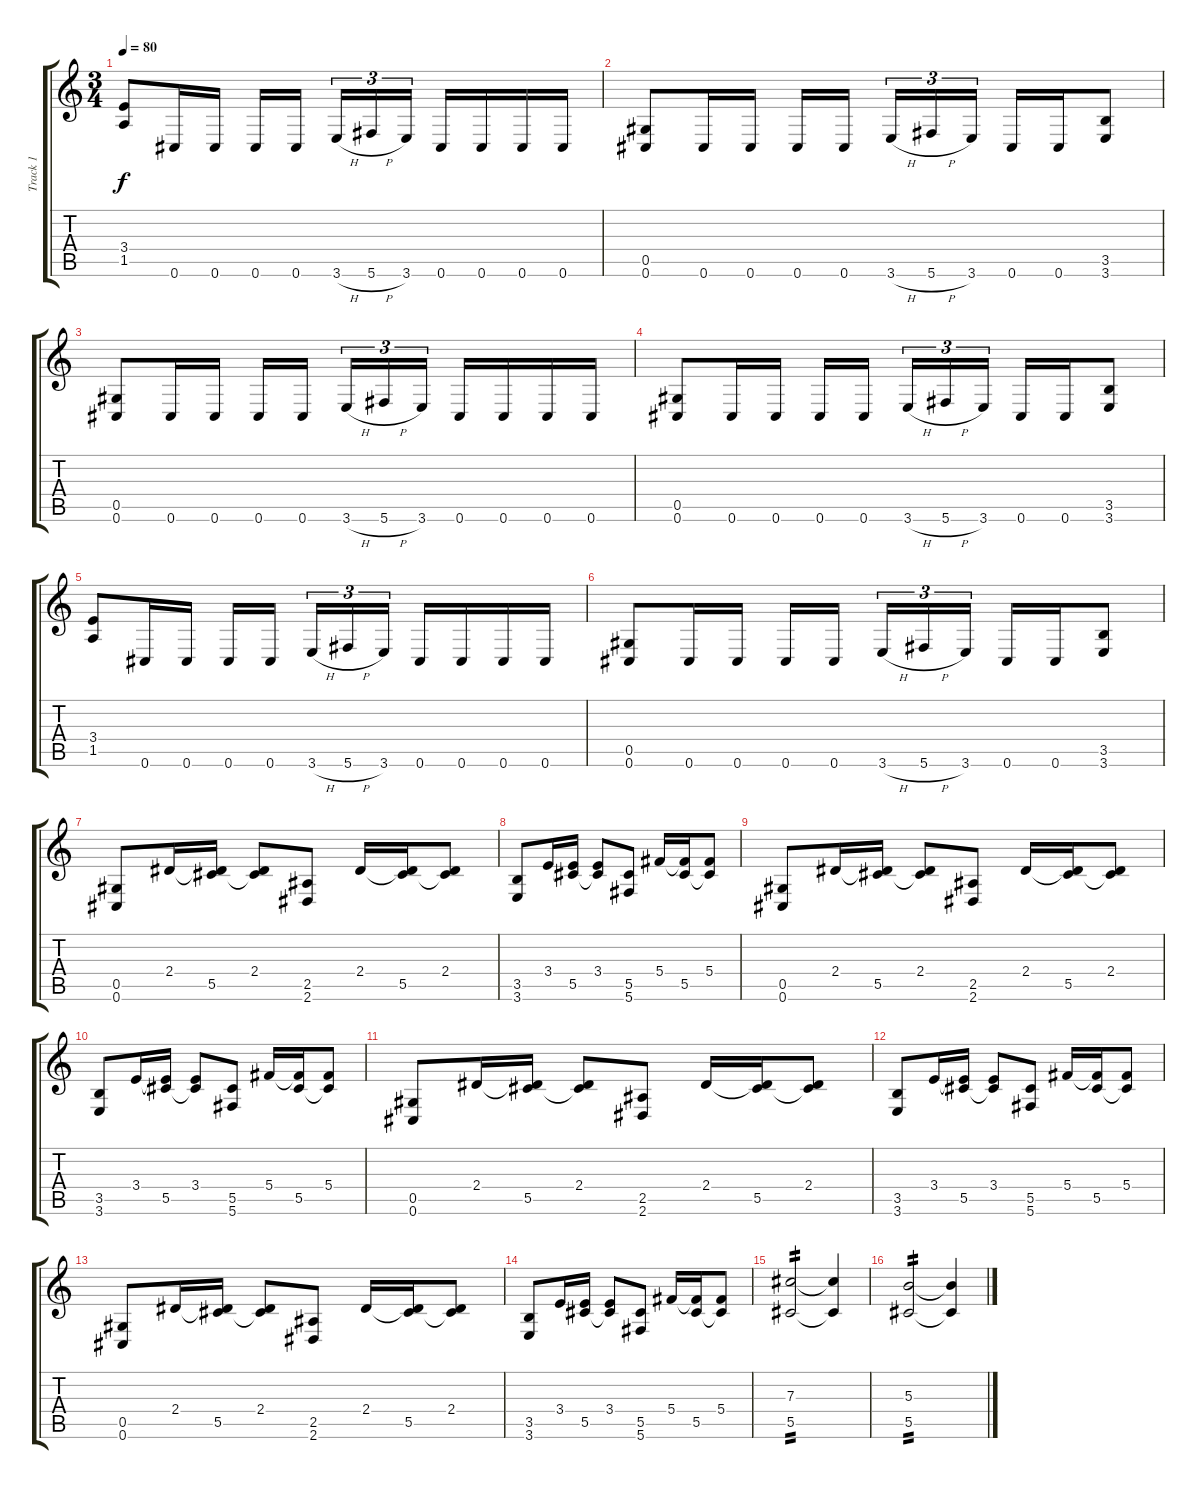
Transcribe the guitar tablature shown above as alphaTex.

\track ("Track 1" "Track 1") {instrument distortionguitar}
\staff {score tabs}
\tuning (Eb4 Bb3 Gb3 Db3 Ab2 Db2) {hide}
\ts (3 4)
\tempo 80
\clef g2
\ks c
(3.4 1.5).8{dy f} 0.6.16 0.6.16 0.6.16 0.6.16{beam splitsecondary} 3.6{h}.16{tu (3 2)} 5.6{h}.16{tu (3 2)} 3.6.16{tu (3 2)} 0.6.16 0.6.16 0.6.16 0.6.16 |
(0.5 0.6).8 0.6.16 0.6.16 0.6.16 0.6.16{beam splitsecondary} 3.6{h}.16{tu (3 2)} 5.6{h}.16{tu (3 2)} 3.6.16{tu (3 2)} 0.6.16 0.6.16 (3.5 3.6).8 |
(0.5 0.6).8 0.6.16 0.6.16 0.6.16 0.6.16{beam splitsecondary} 3.6{h}.16{tu (3 2)} 5.6{h}.16{tu (3 2)} 3.6.16{tu (3 2)} 0.6.16 0.6.16 0.6.16 0.6.16 |
(0.5 0.6).8 0.6.16 0.6.16 0.6.16 0.6.16{beam splitsecondary} 3.6{h}.16{tu (3 2)} 5.6{h}.16{tu (3 2)} 3.6.16{tu (3 2)} 0.6.16 0.6.16 (3.5 3.6).8 |
(3.4 1.5).8 0.6.16 0.6.16 0.6.16 0.6.16{beam splitsecondary} 3.6{h}.16{tu (3 2)} 5.6{h}.16{tu (3 2)} 3.6.16{tu (3 2)} 0.6.16 0.6.16 0.6.16 0.6.16 |
(0.5 0.6).8 0.6.16 0.6.16 0.6.16 0.6.16{beam splitsecondary} 3.6{h}.16{tu (3 2)} 5.6{h}.16{tu (3 2)} 3.6.16{tu (3 2)} 0.6.16 0.6.16 (3.5 3.6).8 |
(0.5 0.6).8 2.4.16 (2.4{t} 5.5).16 (2.4 5.5{t}).8 (2.5 2.6).8 2.4.16 (2.4{t} 5.5).16 (2.4 5.5{t}).8 |
(3.5 3.6).8 3.4.16 (3.4{t} 5.5).16 (3.4 5.5{t}).8 (5.5 5.6).8 5.4.16 (5.4{t} 5.5).16 (5.4 5.5{t}).8 |
(0.5 0.6).8 2.4.16 (2.4{t} 5.5).16 (2.4 5.5{t}).8 (2.5 2.6).8 2.4.16 (2.4{t} 5.5).16 (2.4 5.5{t}).8 |
(3.5 3.6).8 3.4.16 (3.4{t} 5.5).16 (3.4 5.5{t}).8 (5.5 5.6).8 5.4.16 (5.4{t} 5.5).16 (5.4 5.5{t}).8 |
(0.5 0.6).8 2.4.16 (2.4{t} 5.5).16 (2.4 5.5{t}).8 (2.5 2.6).8 2.4.16 (2.4{t} 5.5).16 (2.4 5.5{t}).8 |
(3.5 3.6).8 3.4.16 (3.4{t} 5.5).16 (3.4 5.5{t}).8 (5.5 5.6).8 5.4.16 (5.4{t} 5.5).16 (5.4 5.5{t}).8 |
(0.5 0.6).8 2.4.16 (2.4{t} 5.5).16 (2.4 5.5{t}).8 (2.5 2.6).8 2.4.16 (2.4{t} 5.5).16 (2.4 5.5{t}).8 |
(3.5 3.6).8 3.4.16 (3.4{t} 5.5).16 (3.4 5.5{t}).8 (5.5 5.6).8 5.4.16 (5.4{t} 5.5).16 (5.4 5.5{t}).8 |
(7.3 5.5).2{tp 2} (7.3{t} 5.5{t}).4 |
(5.3 5.5).2{tp 2} (5.3{t} 5.5{t}).4
